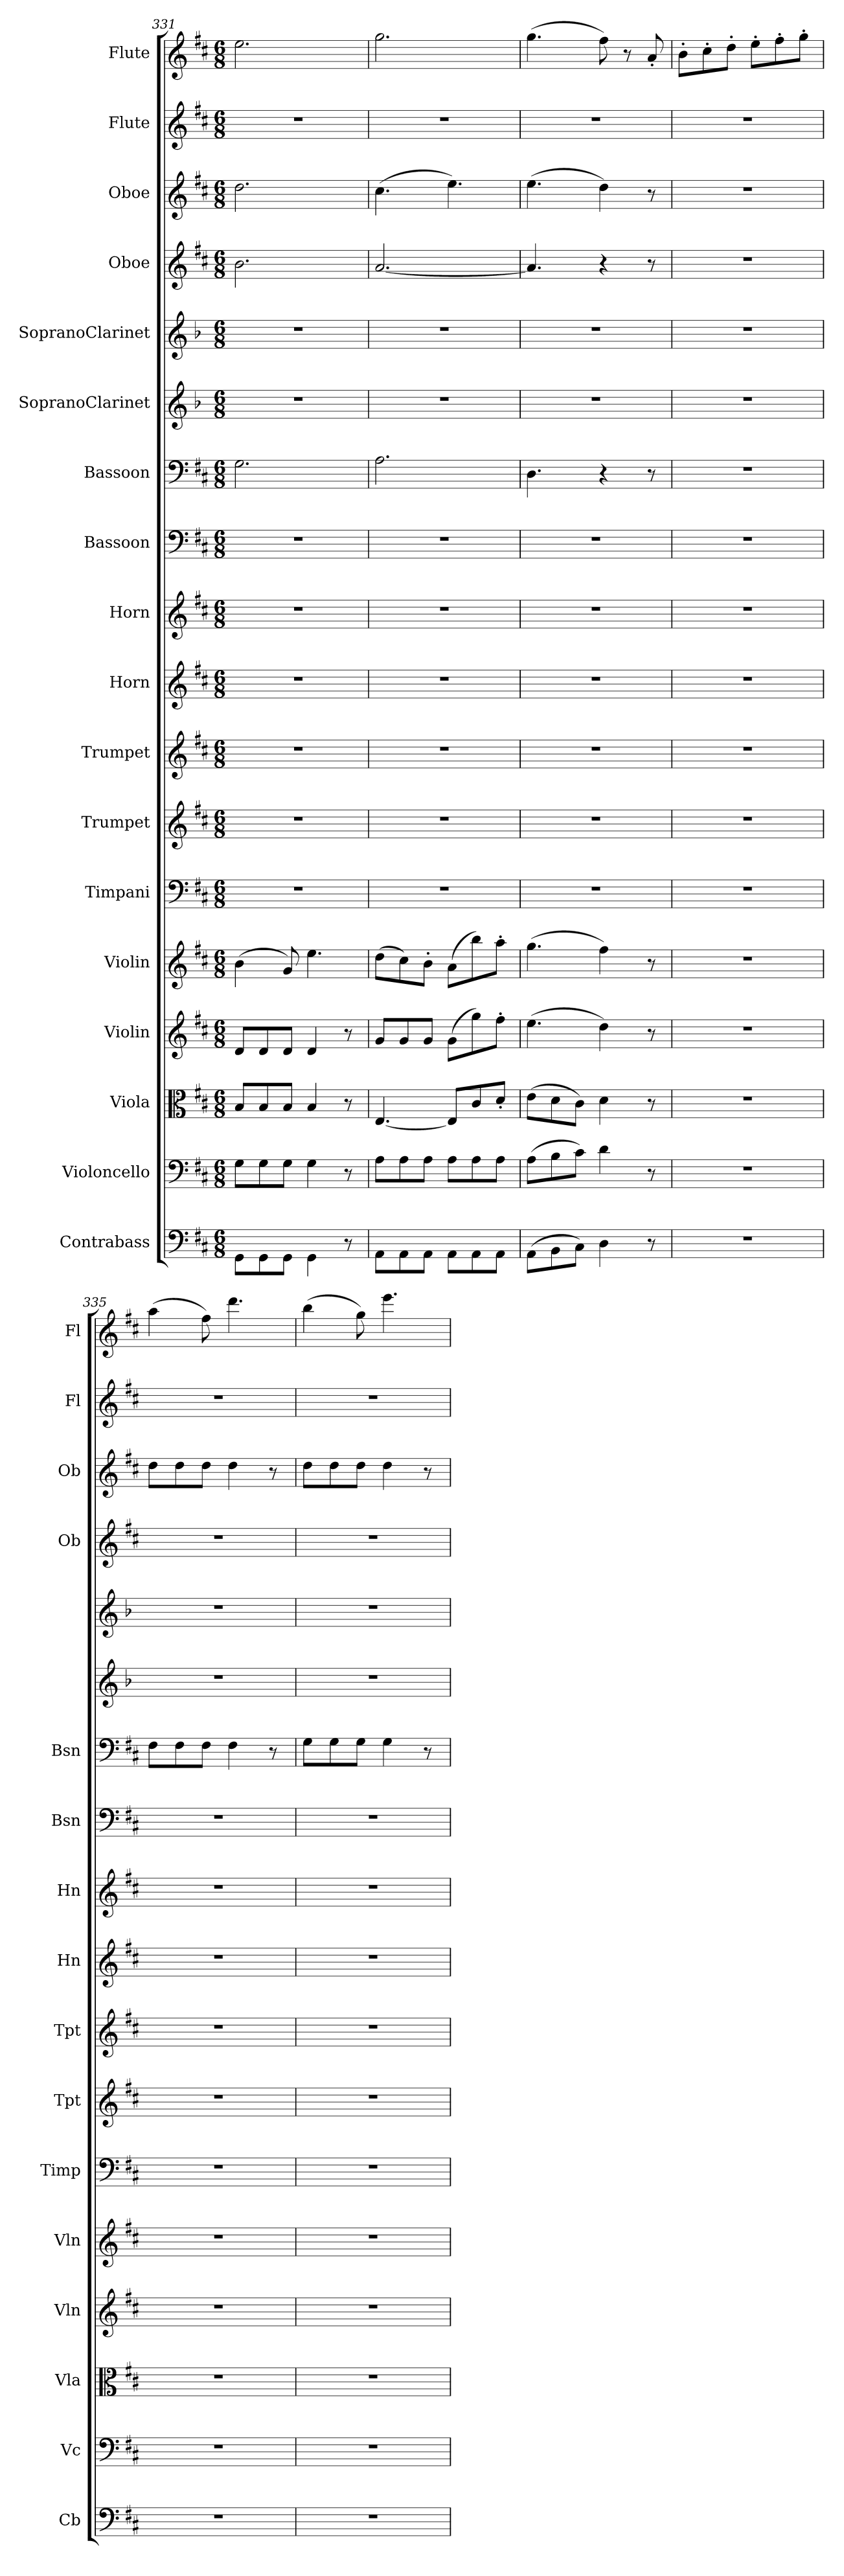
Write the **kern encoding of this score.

**kern	**kern	**kern	**kern	**kern	**kern	**kern	**kern	**kern	**kern	**kern	**kern	**kern	**kern	**kern	**kern	**kern	**kern
*part18	*part17	*part16	*part15	*part14	*part13	*part12	*part11	*part10	*part9	*part8	*part7	*part6	*part5	*part4	*part3	*part2	*part1
*staff18	*staff17	*staff16	*staff15	*staff14	*staff13	*staff12	*staff11	*staff10	*staff9	*staff8	*staff7	*staff6	*staff5	*staff4	*staff3	*staff2	*staff1
*I"Contrabass	*I"Violoncello	*I"Viola	*I"Violin	*I"Violin	*I"Timpani	*I"Trumpet	*I"Trumpet	*I"Horn	*I"Horn	*I"Bassoon	*I"Bassoon	*I"SopranoClarinet	*I"SopranoClarinet	*I"Oboe	*I"Oboe	*I"Flute	*I"Flute
*I'Cb	*I'Vc	*I'Vla	*I'Vln	*I'Vln	*I'Timp	*I'Tpt	*I'Tpt	*I'Hn	*I'Hn	*I'Bsn	*I'Bsn	*	*	*I'Ob	*I'Ob	*I'Fl	*I'Fl
*clefF4	*clefF4	*clefC3	*clefG2	*clefG2	*clefF4	*clefG2	*clefG2	*clefG2	*clefG2	*clefF4	*clefF4	*clefG2	*clefG2	*clefG2	*clefG2	*clefG2	*clefG2
*k[f#c#]	*k[f#c#]	*k[f#c#]	*k[f#c#]	*k[f#c#]	*k[f#c#]	*k[f#c#]	*k[f#c#]	*k[f#c#]	*k[f#c#]	*k[f#c#]	*k[f#c#]	*k[b-]	*k[b-]	*k[f#c#]	*k[f#c#]	*k[f#c#]	*k[f#c#]
*M6/8	*M6/8	*M6/8	*M6/8	*M6/8	*M6/8	*M6/8	*M6/8	*M6/8	*M6/8	*M6/8	*M6/8	*M6/8	*M6/8	*M6/8	*M6/8	*M6/8	*M6/8
=331	=331	=331	=331	=331	=331	=331	=331	=331	=331	=331	=331	=331	=331	=331	=331	=331	=331
8GG\L	8G\L	8B/L	8d/L	(4b\	2.r	2.r	2.r	2.r	2.r	2.r	2.G\	2.r	2.r	2.b\	2.dd\	2.r	2.ee\
8GG\	8G\	8B/	8d/	.	.	.	.	.	.	.	.	.	.	.	.	.	.
8GG\J	8G\J	8B/J	8d/J	8g/)	.	.	.	.	.	.	.	.	.	.	.	.	.
4GG\	4G\	4B/	4d/	4.ee\	.	.	.	.	.	.	.	.	.	.	.	.	.
8r	8r	8r	8r	.	.	.	.	.	.	.	.	.	.	.	.	.	.
=332	=332	=332	=332	=332	=332	=332	=332	=332	=332	=332	=332	=332	=332	=332	=332	=332	=332
8AA\L	8A\L	[4.E/	8g/L	(8dd\L	2.r	2.r	2.r	2.r	2.r	2.r	2.A\	2.r	2.r	[2.a/	(4.cc#\	2.r	2.gg\
8AA\	8A\	.	8g/	8cc#\)	.	.	.	.	.	.	.	.	.	.	.	.	.
8AA\J	8A\J	.	8g/J	8b'\J	.	.	.	.	.	.	.	.	.	.	.	.	.
8AA\L	8A\L	8E/L]	(8g\L	(8a\L	.	.	.	.	.	.	.	.	.	.	4.ee\)	.	.
8AA\	8A\	8c#/	8gg\)	8bb\)	.	.	.	.	.	.	.	.	.	.	.	.	.
8AA\J	8A\J	8d'/J	8ff#'\J	8aa'\J	.	.	.	.	.	.	.	.	.	.	.	.	.
=333	=333	=333	=333	=333	=333	=333	=333	=333	=333	=333	=333	=333	=333	=333	=333	=333	=333
(8AA\L	(8A\L	(8e\L	(4.ee\	(4.gg\	2.r	2.r	2.r	2.r	2.r	2.r	4.D\	2.r	2.r	4.a/]	(4.ee\	2.r	(4.gg\
8BB\	8B\	8d\	.	.	.	.	.	.	.	.	.	.	.	.	.	.	.
8C#\J)	8c#\J)	8c#\J)	.	.	.	.	.	.	.	.	.	.	.	.	.	.	.
4D\	4d\	4d\	4dd\)	4ff#\)	.	.	.	.	.	.	4r	.	.	4r	4dd\)	.	8ff#\)
.	.	.	.	.	.	.	.	.	.	.	.	.	.	.	.	.	8r
8r	8r	8r	8r	8r	.	.	.	.	.	.	8r	.	.	8r	8r	.	8a'/
=334	=334	=334	=334	=334	=334	=334	=334	=334	=334	=334	=334	=334	=334	=334	=334	=334	=334
2.r	2.r	2.r	2.r	2.r	2.r	2.r	2.r	2.r	2.r	2.r	2.r	2.r	2.r	2.r	2.r	2.r	8b'\L
.	.	.	.	.	.	.	.	.	.	.	.	.	.	.	.	.	8cc#'\
.	.	.	.	.	.	.	.	.	.	.	.	.	.	.	.	.	8dd'\J
.	.	.	.	.	.	.	.	.	.	.	.	.	.	.	.	.	8ee'\L
.	.	.	.	.	.	.	.	.	.	.	.	.	.	.	.	.	8ff#'\
.	.	.	.	.	.	.	.	.	.	.	.	.	.	.	.	.	8gg'\J
=335	=335	=335	=335	=335	=335	=335	=335	=335	=335	=335	=335	=335	=335	=335	=335	=335	=335
2.r	2.r	2.r	2.r	2.r	2.r	2.r	2.r	2.r	2.r	2.r	8F#\L	2.r	2.r	2.r	8dd\L	2.r	(4aa\
.	.	.	.	.	.	.	.	.	.	.	8F#\	.	.	.	8dd\	.	.
.	.	.	.	.	.	.	.	.	.	.	8F#\J	.	.	.	8dd\J	.	8ff#\)
.	.	.	.	.	.	.	.	.	.	.	4F#\	.	.	.	4dd\	.	4.ddd\
.	.	.	.	.	.	.	.	.	.	.	8r	.	.	.	8r	.	.
=336	=336	=336	=336	=336	=336	=336	=336	=336	=336	=336	=336	=336	=336	=336	=336	=336	=336
2.r	2.r	2.r	2.r	2.r	2.r	2.r	2.r	2.r	2.r	2.r	8G\L	2.r	2.r	2.r	8dd\L	2.r	(4bb\
.	.	.	.	.	.	.	.	.	.	.	8G\	.	.	.	8dd\	.	.
.	.	.	.	.	.	.	.	.	.	.	8G\J	.	.	.	8dd\J	.	8gg\)
.	.	.	.	.	.	.	.	.	.	.	4G\	.	.	.	4dd\	.	4.eee\
.	.	.	.	.	.	.	.	.	.	.	8r	.	.	.	8r	.	.
=	=	=	=	=	=	=	=	=	=	=	=	=	=	=	=	=	=
*-	*-	*-	*-	*-	*-	*-	*-	*-	*-	*-	*-	*-	*-	*-	*-	*-	*-
